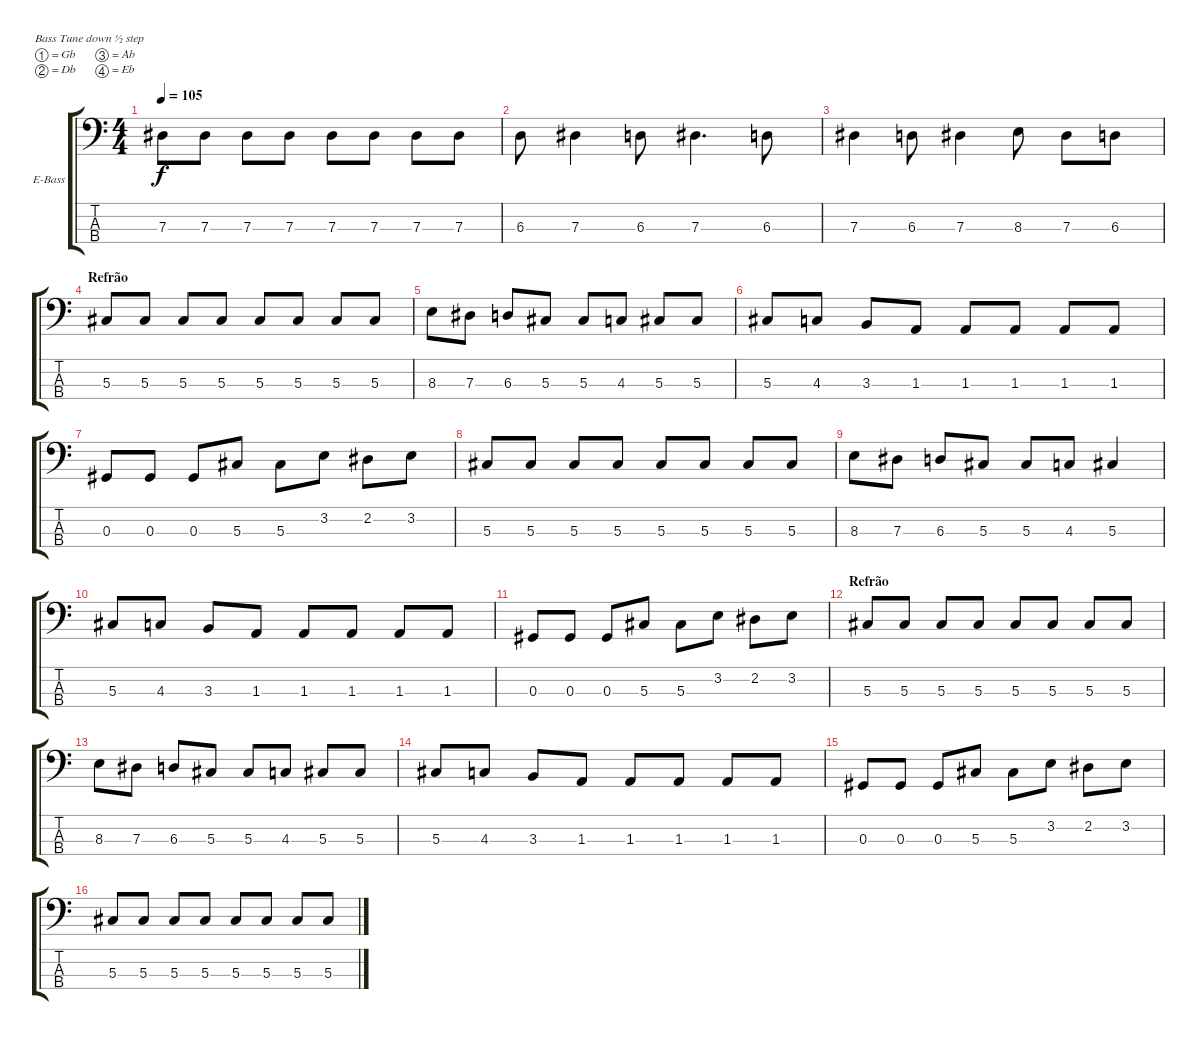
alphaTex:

\bracketExtendMode groupsimilarinstruments
\firstSystemTrackNameOrientation horizontal
\otherSystemsTrackNameOrientation horizontal
\track ("Baixo" "E-Bass") {instrument electricbasspick}
\staff {score tabs}
\tuning (Gb2 Db2 Ab1 Eb1)
\ts (4 4)
\tempo 105
\clef f4
\ks c
7.3.8{dy f} 7.3.8 7.3.8 7.3.8 7.3.8 7.3.8 7.3.8 7.3.8 |
6.3.8 7.3.4 6.3.8 7.3.4{d} 6.3.8 |
7.3.4 6.3.8 7.3.4 8.3.8 7.3.8 6.3.8 |
\section ("" "Refrão")
5.3.8 5.3.8 5.3.8 5.3.8 5.3.8 5.3.8 5.3.8 5.3.8 |
8.3.8 7.3.8 6.3.8 5.3.8 5.3.8 4.3.8 5.3.8 5.3.8 |
5.3.8 4.3.8 3.3.8 1.3.8 1.3.8 1.3.8 1.3.8 1.3.8 |
0.3.8 0.3.8 0.3.8 5.3.8 5.3.8 3.2.8 2.2.8 3.2.8 |
5.3.8 5.3.8 5.3.8 5.3.8 5.3.8 5.3.8 5.3.8 5.3.8 |
8.3.8 7.3.8 6.3.8 5.3.8 5.3.8 4.3.8 5.3.4 |
5.3.8 4.3.8 3.3.8 1.3.8 1.3.8 1.3.8 1.3.8 1.3.8 |
0.3.8 0.3.8 0.3.8 5.3.8 5.3.8 3.2.8 2.2.8 3.2.8 |
\section ("" "Refrão")
5.3.8 5.3.8 5.3.8 5.3.8 5.3.8 5.3.8 5.3.8 5.3.8 |
8.3.8 7.3.8 6.3.8 5.3.8 5.3.8 4.3.8 5.3.8 5.3.8 |
5.3.8 4.3.8 3.3.8 1.3.8 1.3.8 1.3.8 1.3.8 1.3.8 |
0.3.8 0.3.8 0.3.8 5.3.8 5.3.8 3.2.8 2.2.8 3.2.8 |
5.3.8 5.3.8 5.3.8 5.3.8 5.3.8 5.3.8 5.3.8 5.3.8
